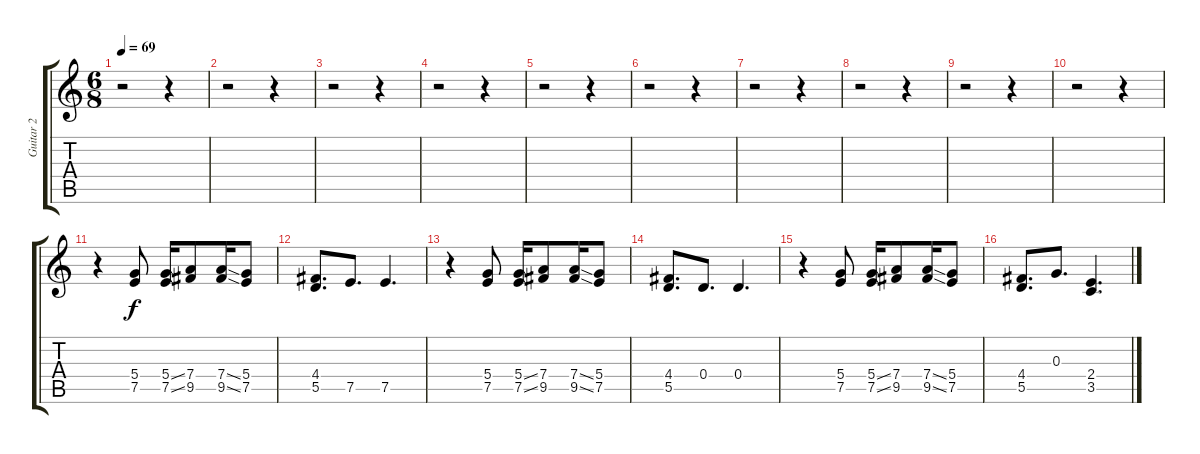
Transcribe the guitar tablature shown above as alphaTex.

\track ("Guitar 2" "Guitar 2") {instrument acousticguitarsteel}
\staff {score tabs}
\tuning (E4 B3 G3 D3 A2 E2) {hide}
\ts (6 8)
\tempo 69
\clef g2
\ks c
r.2{dy f} r.4 |
r.2 r.4 |
r.2 r.4 |
r.2 r.4 |
r.2 r.4 |
r.2 r.4 |
r.2 r.4 |
r.2 r.4 |
r.2 r.4 |
r.2 r.4 |
r.4 (5.4 7.5).8{instrument acousticguitarsteel} (5.4{ss} 7.5{ss}).16 (7.4 9.5).8 (7.4{ss} 9.5{ss}).16 (5.4 7.5).8 |
(4.4 5.5).8{d} 7.5.8{d} 7.5.4{d} |
r.4 (5.4 7.5).8 (5.4{ss} 7.5{ss}).16 (7.4 9.5).8 (7.4{ss} 9.5{ss}).16 (5.4 7.5).8 |
(4.4 5.5).8{d} 0.4.8{d} 0.4.4{d} |
r.4 (5.4 7.5).8 (5.4{ss} 7.5{ss}).16 (7.4 9.5).8 (7.4{ss} 9.5{ss}).16 (5.4 7.5).8 |
(4.4 5.5).8{d} 0.3.8{d} (2.4 3.5).4{d}
